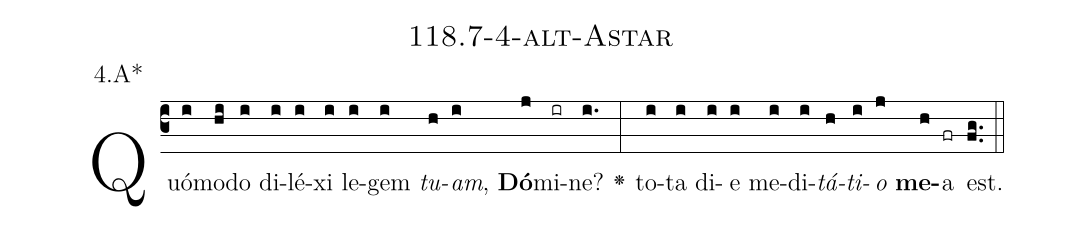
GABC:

name: 118.7-4-alt-Astar;
annotation: 4.A*;
%%
(c3)Quó(i)mo(hi)do(i) di(i)lé(i)xi(i) le(i)gem(i) <i>tu</i>(h)<i>am</i>,(i) <b>Dó</b>(j)mi(ir)ne?(i.) <v>\greheightstar</v>(:) to(i)ta(i) di(i)e(i) me(i)di(i)<i>tá</i>(h)<i>ti</i>(i)<i>o</i>(j) <b>me</b>(h)a(fr) est.(fg..) (::)


%E(i) u(h) o(i) u(j) a(h) e.(fg..) (::)
